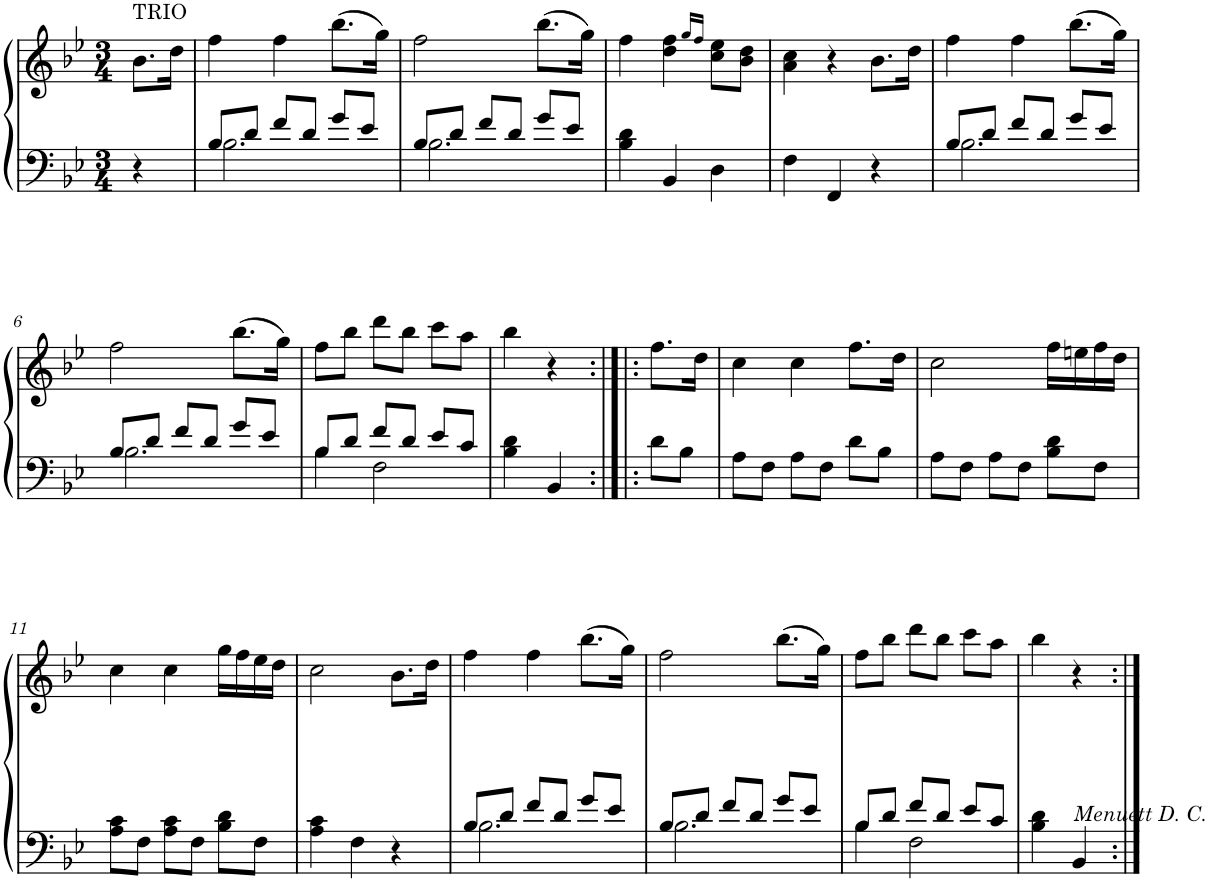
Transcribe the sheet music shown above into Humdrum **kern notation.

**kern	**kern
*part1	*part1
*staff2	*staff1
*I"Piano	*
*I'Pno.	*
*clefF4	*clefG2
*k[b-e-]	*k[b-e-]
*M3/4	*M3/4
=	=
!	!LO:TX:a:t=TRIO
4r	8.b-\L
.	16dd\Jk
=1	=1
*^	*
8B-/L	2.B-\	4ff\
8d/J	.	.
8f/L	.	4ff\
8d/J	.	.
8g/L	.	(8.bb-\L
8e-/J	.	.
.	.	16gg\Jk)
=2	=2	=2
8B-/L	2.B-\	2ff\
8d/J	.	.
8f/L	.	.
8d/J	.	.
8g/L	.	(8.bb-\L
8e-/J	.	.
.	.	16gg\Jk)
*v	*v	*
=3	=3
4B-\ 4d\	4ff\
4BB-/	4dd\ 4ff\
.	16qgg/LL
.	16qff/JJ
4D\	8cc\ 8ee-\L
.	8b-\ 8dd\J
=4	=4
4F\	4a\ 4cc\
4FF/	4r
4r	8.b-\L
.	16dd\Jk
=5	=5
*^	*
8B-/L	2.B-\	4ff\
8d/J	.	.
8f/L	.	4ff\
8d/J	.	.
8g/L	.	(8.bb-\L
8e-/J	.	.
.	.	16gg\Jk)
!!LO:LB:g=z
=6	=6	=6
8B-/L	2.B-\	2ff\
8d/J	.	.
8f/L	.	.
8d/J	.	.
8g/L	.	(8.bb-\L
8e-/J	.	.
.	.	16gg\Jk)
=7	=7	=7
8B-/L	4B-\	8ff\L
8d/J	.	8bb-\J
8f/L	2F\	8ddd\L
8d/J	.	8bb-\J
8e-/L	.	8ccc\L
8c/J	.	8aa\J
*v	*v	*
=8	=8
4B-\ 4d\	4bb-\
4BB-/	4r
=8X1:|!|:	=8X1:|!|:
8d\L	8.ff\L
8B-\J	.
.	16dd\Jk
=9	=9
8A\L	4cc\
8F\J	.
8A\L	4cc\
8F\J	.
8d\L	8.ff\L
8B-\J	.
.	16dd\Jk
=10	=10
8A\L	2cc\
8F\J	.
8A\L	.
8F\J	.
8B-\ 8d\L	16ff\LL
.	16een\
8F\J	16ff\
.	16dd\JJ
!!LO:LB:g=z
=11	=11
8A\ 8c\L	4cc\
8F\J	.
8A\ 8c\L	4cc\
8F\J	.
8B-\ 8d\L	16gg\LL
.	16ff\
8F\J	16ee-\
.	16dd\JJ
=12	=12
4A\ 4c\	2cc\
4F\	.
4r	8.b-\L
.	16dd\Jk
=13	=13
*^	*
8B-/L	2.B-\	4ff\
8d/J	.	.
8f/L	.	4ff\
8d/J	.	.
8g/L	.	(8.bb-\L
8e-/J	.	.
.	.	16gg\Jk)
=14	=14	=14
8B-/L	2.B-\	2ff\
8d/J	.	.
8f/L	.	.
8d/J	.	.
8g/L	.	(8.bb-\L
8e-/J	.	.
.	.	16gg\Jk)
=15	=15	=15
8B-/L	4B-\	8ff\L
8d/J	.	8bb-\J
8f/L	2F\	8ddd\L
8d/J	.	8bb-\J
8e-/L	.	8ccc\L
8c/J	.	8aa\J
*v	*v	*
=16	=16
4B-\ 4d\	4bb-\
!	!LO:TX:b:i:t=Menuett D. C.
4BB-/	4r
=:|!	=:|!
*-	*-
